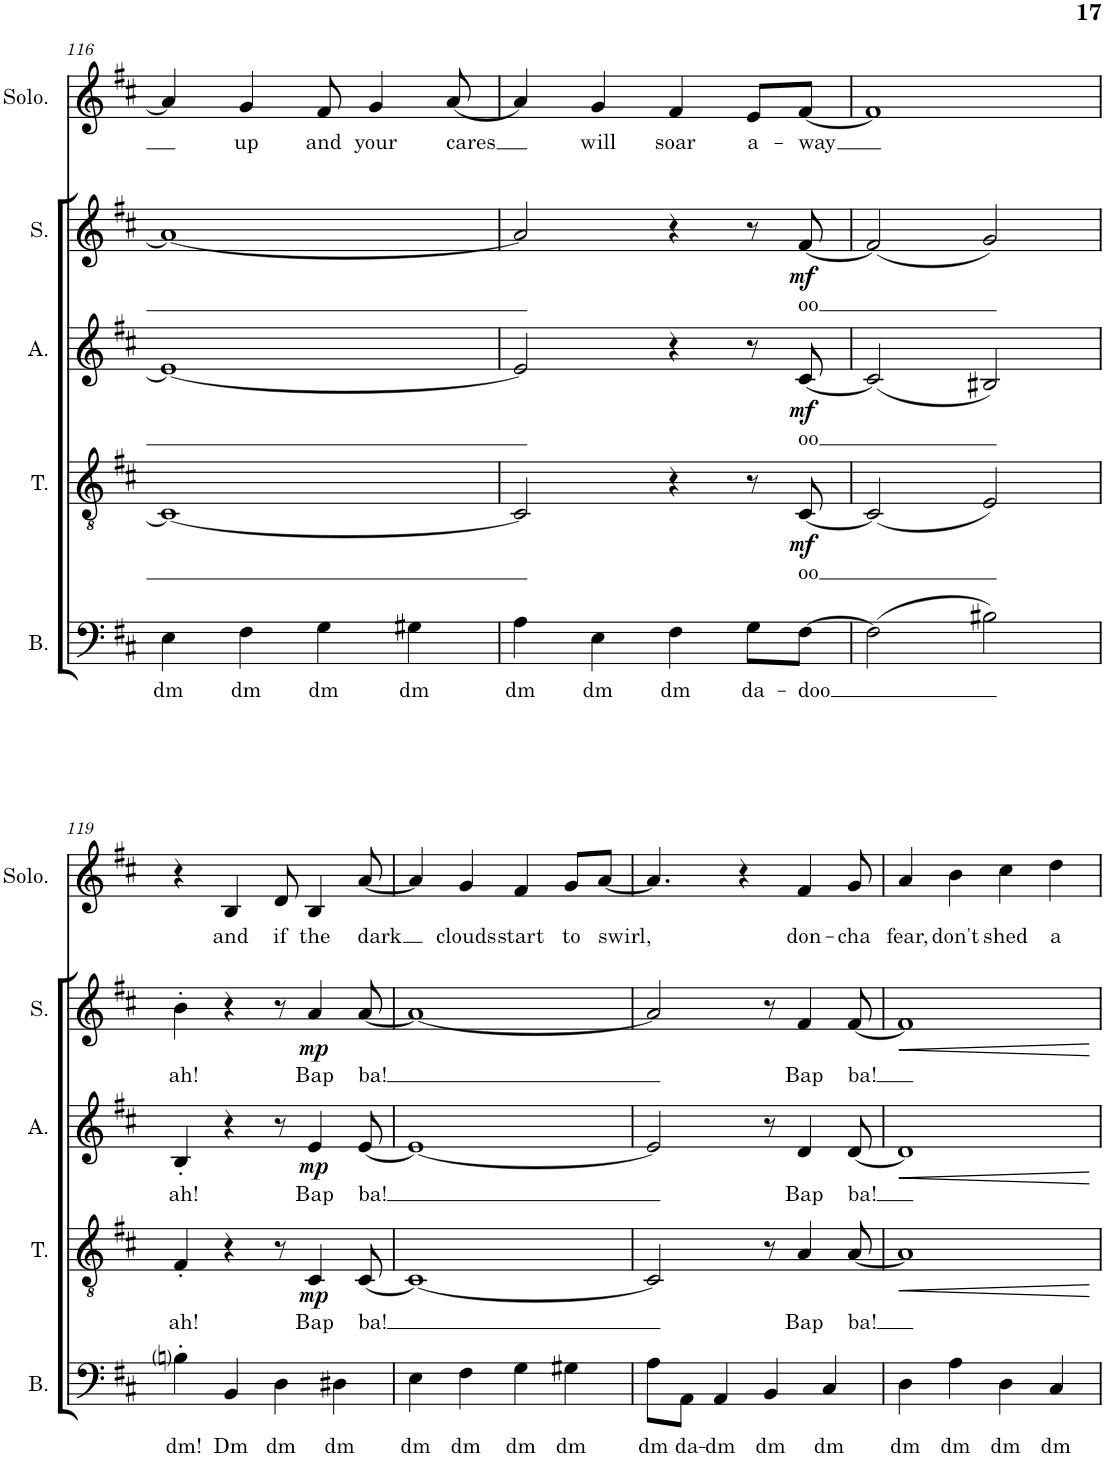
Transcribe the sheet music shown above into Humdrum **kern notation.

**kern	**text	**kern	**text	**dynam	**kern	**text	**dynam	**kern	**text	**dynam	**kern	**text
*part5	*part5	*part4	*part4	*part4	*part3	*part3	*part3	*part2	*part2	*part2	*part1	*part1
*staff5	*staff5	*staff4	*staff4	*staff4	*staff3	*staff3	*staff3	*staff2	*staff2	*staff2	*staff1	*staff1
*I"Bass	*	*I"Tenor	*	*	*I"Alto	*	*	*I"Soprano	*	*	*I"Soloist	*
*I'B.	*	*I'T.	*	*	*I'A.	*	*	*I'S.	*	*	*I'Solo.	*
!!LO:PB:g=z
*clefF4	*	*clefGv2	*	*	*clefG2	*	*	*clefG2	*	*	*clefG2	*
*k[f#c#]	*	*k[f#c#]	*	*	*k[f#c#]	*	*	*k[f#c#]	*	*	*k[f#c#]	*
*M4/4	*	*M4/4	*	*	*M4/4	*	*	*M4/4	*	*	*M4/4	*
=116	=116	=116	=116	=116	=116	=116	=116	=116	=116	=116	=116	=116
!	!LO:LY:b	!	!	!	!	!	!	!	!	!	!	!
4E\	dm	1C#_	.	.	1e_	.	.	1a_	.	.	4a/]	.
!	!LO:LY:b	!	!	!	!	!	!	!	!	!	!	!LO:LY:b
4F#\	dm	.	.	.	.	.	.	.	.	.	4g/	up
!	!LO:LY:b	!	!	!	!	!	!	!	!	!	!	!LO:LY:b
4G\	dm	.	.	.	.	.	.	.	.	.	8f#/	and
!	!	!	!	!	!	!	!	!	!	!	!	!LO:LY:b
.	.	.	.	.	.	.	.	.	.	.	4g/	your
!	!LO:LY:b	!	!	!	!	!	!	!	!	!	!	!
4G#X\	dm	.	.	.	.	.	.	.	.	.	.	.
!	!	!	!	!	!	!	!	!	!	!	!	!LO:LY:b
.	.	.	.	.	.	.	.	.	.	.	[8a/	cares
=117	=117	=117	=117	=117	=117	=117	=117	=117	=117	=117	=117	=117
!	!LO:LY:b	!	!	!	!	!	!	!	!	!	!	!
4A\	dm	2C#/]	.	.	2e/]	.	.	2a/]	.	.	4a/]	.
!	!LO:LY:b	!	!	!	!	!	!	!	!	!	!	!LO:LY:b
4E\	dm	.	.	.	.	.	.	.	.	.	4g/	will
!	!LO:LY:b	!	!	!	!	!	!	!	!	!	!	!LO:LY:b
4F#\	dm	4r	.	.	4r	.	.	4r	.	.	4f#/	soar
!	!LO:LY:b	!	!	!	!	!	!	!	!	!	!	!LO:LY:b
8G\L	da-	8r	.	.	8r	.	.	8r	.	.	8e/L	a-
!	!LO:LY:b	!	!LO:LY:b	!LO:DY:b	!	!LO:LY:b	!LO:DY:b	!	!LO:LY:b	!LO:DY:b	!	!LO:LY:b
[8F#\J	-doo	[8C#/	-oo	mf	[8c#/	-oo	mf	[8f#/	oo	mf	[8f#/J	-way
=118	=118	=118	=118	=118	=118	=118	=118	=118	=118	=118	=118	=118
(2F#\]	.	(2C#/]	.	.	(2c#/]	.	.	(2f#/]	.	.	1f#]	.
2B#X\)	.	2E/)	.	.	2B#X/)	.	.	2g/)	.	.	.	.
!!LO:LB:g=z
=119	=119	=119	=119	=119	=119	=119	=119	=119	=119	=119	=119	=119
!	!LO:LY:b	!	!LO:LY:b	!	!	!LO:LY:b	!	!	!LO:LY:b	!	!	!
4Bni'\	dm!	4F#'/	ah!	.	4B'/	ah!	.	4b'\	ah!	.	4r	.
!	!LO:LY:b	!	!	!	!	!	!	!	!	!	!	!LO:LY:b
4BB/	Dm	4r	.	.	4r	.	.	4r	.	.	4B/	and
!	!LO:LY:b	!	!	!	!	!	!	!	!	!	!	!LO:LY:b
4D\	dm	8r	.	.	8r	.	.	8r	.	.	8d/	if
!	!	!	!LO:LY:b	!LO:DY:b	!	!LO:LY:b	!LO:DY:b	!	!LO:LY:b	!LO:DY:b	!	!LO:LY:b
.	.	4C#/	Bap	mp	4e/	Bap	mp	4a/	Bap	mp	4B/	the
!	!LO:LY:b	!	!	!	!	!	!	!	!	!	!	!
4D#X\	dm	.	.	.	.	.	.	.	.	.	.	.
!	!	!	!LO:LY:b	!	!	!LO:LY:b	!	!	!LO:LY:b	!	!	!LO:LY:b
.	.	[8C#/	ba!	.	[8e/	ba!	.	[8a/	ba!	.	[8a/	dark
=120	=120	=120	=120	=120	=120	=120	=120	=120	=120	=120	=120	=120
!	!LO:LY:b	!	!	!	!	!	!	!	!	!	!	!
4E\	dm	1C#_	.	.	1e_	.	.	1a_	.	.	4a/]	.
!	!LO:LY:b	!	!	!	!	!	!	!	!	!	!	!LO:LY:b
4F#\	dm	.	.	.	.	.	.	.	.	.	4g/	clouds
!	!LO:LY:b	!	!	!	!	!	!	!	!	!	!	!LO:LY:b
4G\	dm	.	.	.	.	.	.	.	.	.	4f#/	start
!	!LO:LY:b	!	!	!	!	!	!	!	!	!	!	!LO:LY:b
4G#X\	dm	.	.	.	.	.	.	.	.	.	8g/L	to
!	!	!	!	!	!	!	!	!	!	!	!	!LO:LY:b
.	.	.	.	.	.	.	.	.	.	.	[8a/J	swirl,
=121	=121	=121	=121	=121	=121	=121	=121	=121	=121	=121	=121	=121
!	!LO:LY:b	!	!	!	!	!	!	!	!	!	!	!
8A\L	dm	2C#/]	.	.	2e/]	.	.	2a/]	.	.	4.a/]	.
!	!LO:LY:b	!	!	!	!	!	!	!	!	!	!	!
8AA\J	da-	.	.	.	.	.	.	.	.	.	.	.
!	!LO:LY:b	!	!	!	!	!	!	!	!	!	!	!
4AA/	-dm	.	.	.	.	.	.	.	.	.	.	.
.	.	.	.	.	.	.	.	.	.	.	4r	.
!	!LO:LY:b	!	!	!	!	!	!	!	!	!	!	!
4BB/	dm	8r	.	.	8r	.	.	8r	.	.	.	.
!	!	!	!LO:LY:b	!	!	!LO:LY:b	!	!	!LO:LY:b	!	!	!LO:LY:b
.	.	4A/	Bap	.	4d/	Bap	.	4f#/	Bap	.	4f#/	don-
!	!LO:LY:b	!	!	!	!	!	!	!	!	!	!	!
4C#/	dm	.	.	.	.	.	.	.	.	.	.	.
!	!	!	!LO:LY:b	!	!	!LO:LY:b	!	!	!LO:LY:b	!	!	!LO:LY:b
.	.	[8A/	ba!	.	[8d/	ba!	.	[8f#/	ba!	.	8g/	-cha
=122	=122	=122	=122	=122	=122	=122	=122	=122	=122	=122	=122	=122
!	!LO:LY:b	!	!	!LO:HP:b	!	!	!LO:HP:b	!	!	!LO:HP:b	!	!LO:LY:b
4D\	dm	1A]	.	<	1d]	.	<	1f#]	.	<	4a/	fear,
!	!LO:LY:b	!	!	!	!	!	!	!	!	!	!	!LO:LY:b
4A\	dm	.	.	.	.	.	.	.	.	.	4b\	don't
!	!LO:LY:b	!	!	!	!	!	!	!	!	!	!	!LO:LY:b
4D\	dm	.	.	.	.	.	.	.	.	.	4cc#\	shed
!	!LO:LY:b	!	!	!	!	!	!	!	!	!	!	!LO:LY:b
4C#/	dm	.	.	.	.	.	.	.	.	.	4dd\	a
.	.	.	.	[	.	.	[	.	.	[	.	.
=	=	=	=	=	=	=	=	=	=	=	=	=
*-	*-	*-	*-	*-	*-	*-	*-	*-	*-	*-	*-	*-
